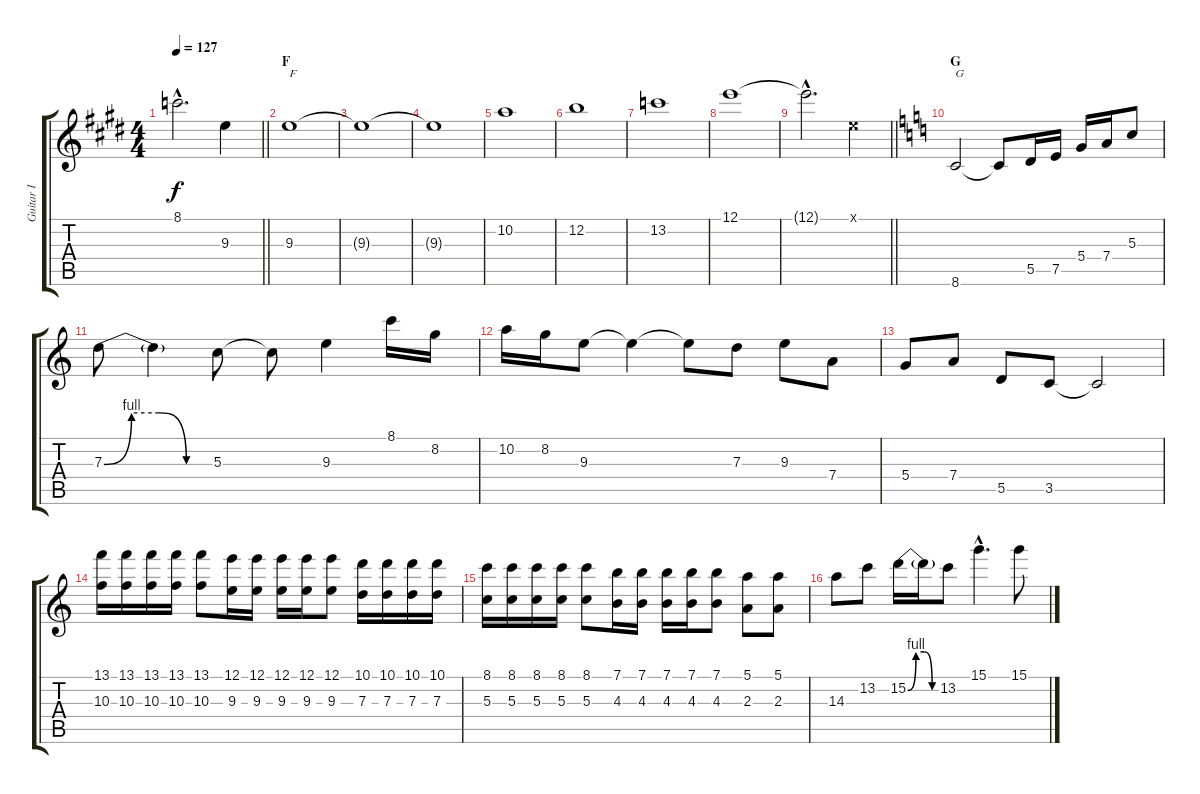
\track ("Guitar I" "Guitar I") {instrument overdrivenguitar}
\staff {score tabs}
\tuning (E4 B3 G3 D3 A2 E2) {hide}
\ts (4 4)
\tempo 127
\clef g2
\barLineRight lightlight
\ks e
8.1{hac}.2{d dy f} 9.3.4 |
\section ("" "F")
9.3.1{txt "F"} |
9.3{t}.1 |
9.3{t}.1 |
10.2.1 |
12.2.1 |
13.2.1 |
12.1.1 |
\barLineRight lightlight
12.1{hac t}.2{d} 0.1{x}.4 |
\section ("" "G")
\ks c
8.6.2{txt "G"} 8.6{t}.8 5.5.16 7.5.16 5.4.16 7.4.16 5.3.8 |
7.3{be (custom 0 0 15 4 30 4 45 0 60 0)}.8 7.3{t}.4 5.3.8 5.3{t}.8 9.3.4 8.1.16 8.2.16 |
10.2.16 8.2.16 9.3.8 9.3{t}.4 9.3{t}.8 7.3.8 9.3.8 7.4.8 |
5.4.8 7.4.8 5.5.8 3.5.8 3.5{t}.2 |
(13.1 10.3).16 (13.1 10.3).16 (13.1 10.3).16 (13.1 10.3).16 (13.1 10.3).8 (12.1 9.3).16 (12.1 9.3).16 (12.1 9.3).16 (12.1 9.3).16 (12.1 9.3).8 (10.1 7.3).16 (10.1 7.3).16 (10.1 7.3).16 (10.1 7.3).16 |
(8.1 5.3).16 (8.1 5.3).16 (8.1 5.3).16 (8.1 5.3).16 (8.1 5.3).8 (7.1 4.3).16 (7.1 4.3).16 (7.1 4.3).16 (7.1 4.3).16 (7.1 4.3).8 (5.1 2.3).8 (5.1 2.3).8 |
14.3.8 13.2.8 15.2{be (custom 0 0 15 4 30 4 45 0 60 0)}.16 15.2{t}.16 13.2.8 15.1{hac}.4{d} 15.1.8
